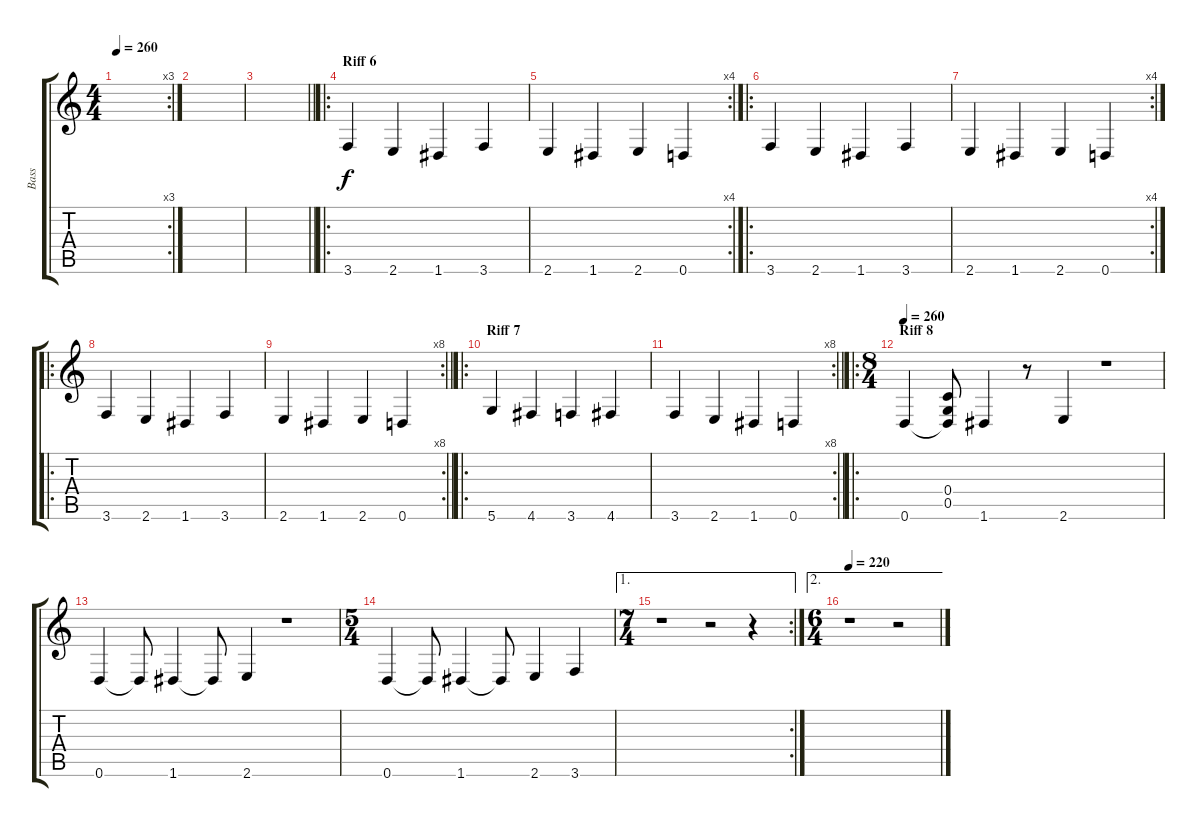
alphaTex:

\track ("Bass" "Bass") {instrument contrabass}
\staff {score tabs}
\tuning (D4 A3 F3 C3 G2 D2) {hide}
\rc 3
\ts (4 4)
\tempo 260
\clef g2
\ks c
|
|
\barLineRight lightlight
|
\ro
\section ("" "Riff 6")
3.6.4 2.6.4 1.6.4 3.6.4 |
\rc 4
2.6.4 1.6.4 2.6.4 0.6.4 |
\ro
3.6.4 2.6.4 1.6.4 3.6.4 |
\rc 4
2.6.4 1.6.4 2.6.4 0.6.4 |
\ro
3.6.4 2.6.4 1.6.4 3.6.4 |
\rc 8
\barLineRight lightlight
2.6.4 1.6.4 2.6.4 0.6.4 |
\ro
\section ("" "Riff 7 ")
5.6.4 4.6.4 3.6.4 4.6.4 |
\rc 8
\barLineRight lightlight
3.6.4 2.6.4 1.6.4 0.6.4 |
\ro
\ts (8 4)
\section ("" "Riff 8")
\tempo 260
0.6.4 (0.4 0.5 0.6{t}).8 1.6.4 r.8 2.6.4 r.1 |
0.6.4 0.6{t}.8 1.6.4 1.6{t}.8 2.6.4 r.1 |
\ts (5 4)
0.6.4 0.6{t}.8 1.6.4 1.6{t}.8 2.6.4 3.6.4 |
\ae 1
\rc 2
\ts (7 4)
r.1 r.2 r.4 |
\ae 2
\ts (6 4)
\tempo 220
r.1 r.2
